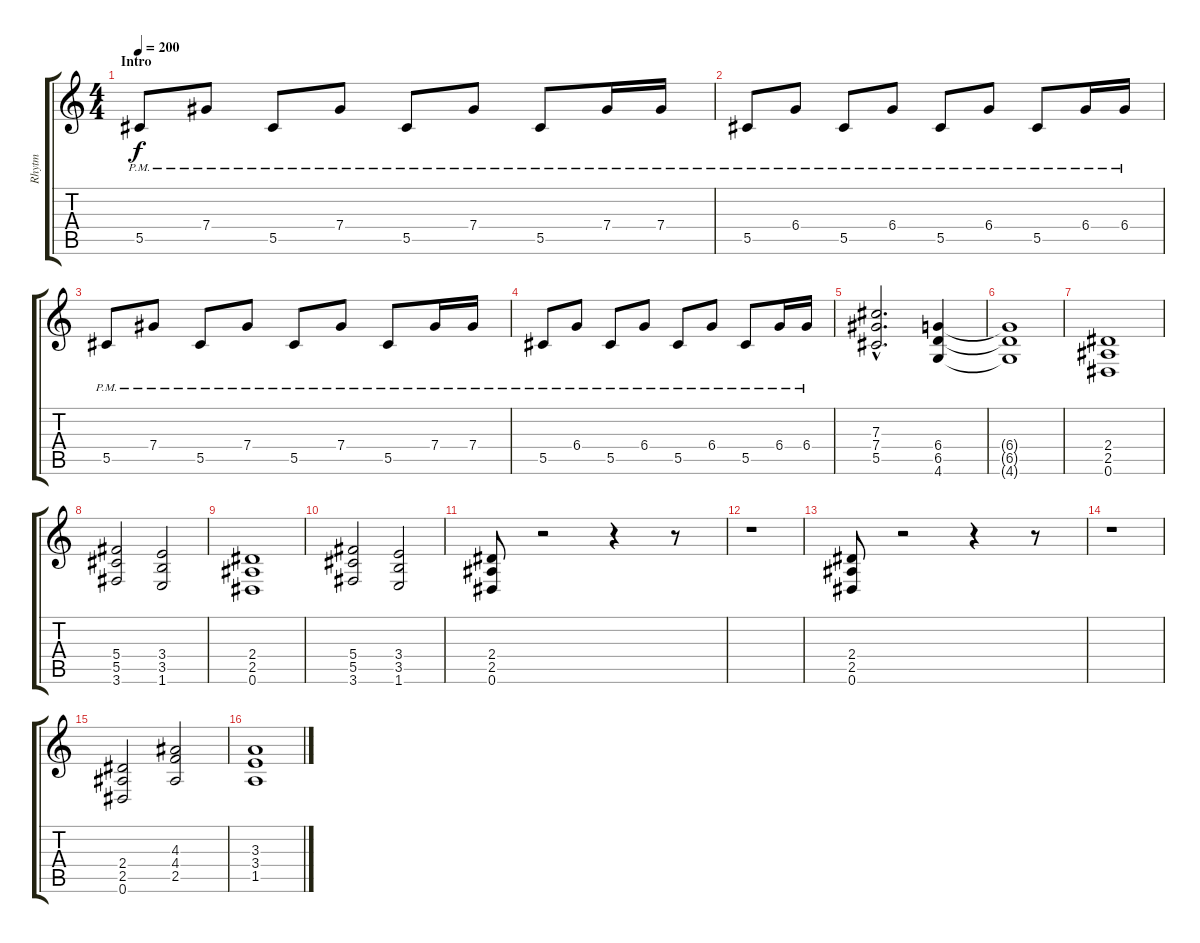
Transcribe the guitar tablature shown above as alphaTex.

\track ("Rhytm" "Rhytm") {instrument distortionguitar}
\staff {score tabs}
\tuning (Eb4 Bb3 Gb3 Db3 Ab2 Eb2) {hide}
\ts (4 4)
\section ("" "Intro")
\tempo 200
\clef g2
\ks c
5.5{pm}.8{dy f instrument distortionguitar} 7.4{pm}.8 5.5{pm}.8 7.4{pm}.8 5.5{pm}.8 7.4{pm}.8 5.5{pm}.8 7.4{pm}.16 7.4{pm}.16 |
5.5{pm}.8 6.4{pm}.8 5.5{pm}.8 6.4{pm}.8 5.5{pm}.8 6.4{pm}.8 5.5{pm}.8 6.4{pm}.16 6.4{pm}.16 |
5.5{pm}.8 7.4{pm}.8 5.5{pm}.8 7.4{pm}.8 5.5{pm}.8 7.4{pm}.8 5.5{pm}.8 7.4{pm}.16 7.4{pm}.16 |
5.5{pm}.8 6.4{pm}.8 5.5{pm}.8 6.4{pm}.8 5.5{pm}.8 6.4{pm}.8 5.5{pm}.8 6.4{pm}.16 6.4{pm}.16 |
(7.3{hac} 7.4{hac} 5.5{hac}).2{d} (6.4 6.5 4.6).4 |
(6.4{t} 6.5{t} 4.6{t}).1 |
(2.4 2.5 0.6).1 |
(5.4 5.5 3.6).2 (3.4 3.5 1.6).2 |
(2.4 2.5 0.6).1 |
(5.4 5.5 3.6).2 (3.4 3.5 1.6).2 |
(2.4 2.5 0.6).8 r.2 r.4 r.8 |
r.1 |
(2.4 2.5 0.6).8 r.2 r.4 r.8 |
r.1 |
(2.4 2.5 0.6).2 (4.3 4.4 2.5).2 |
(3.3 3.4 1.5).1
